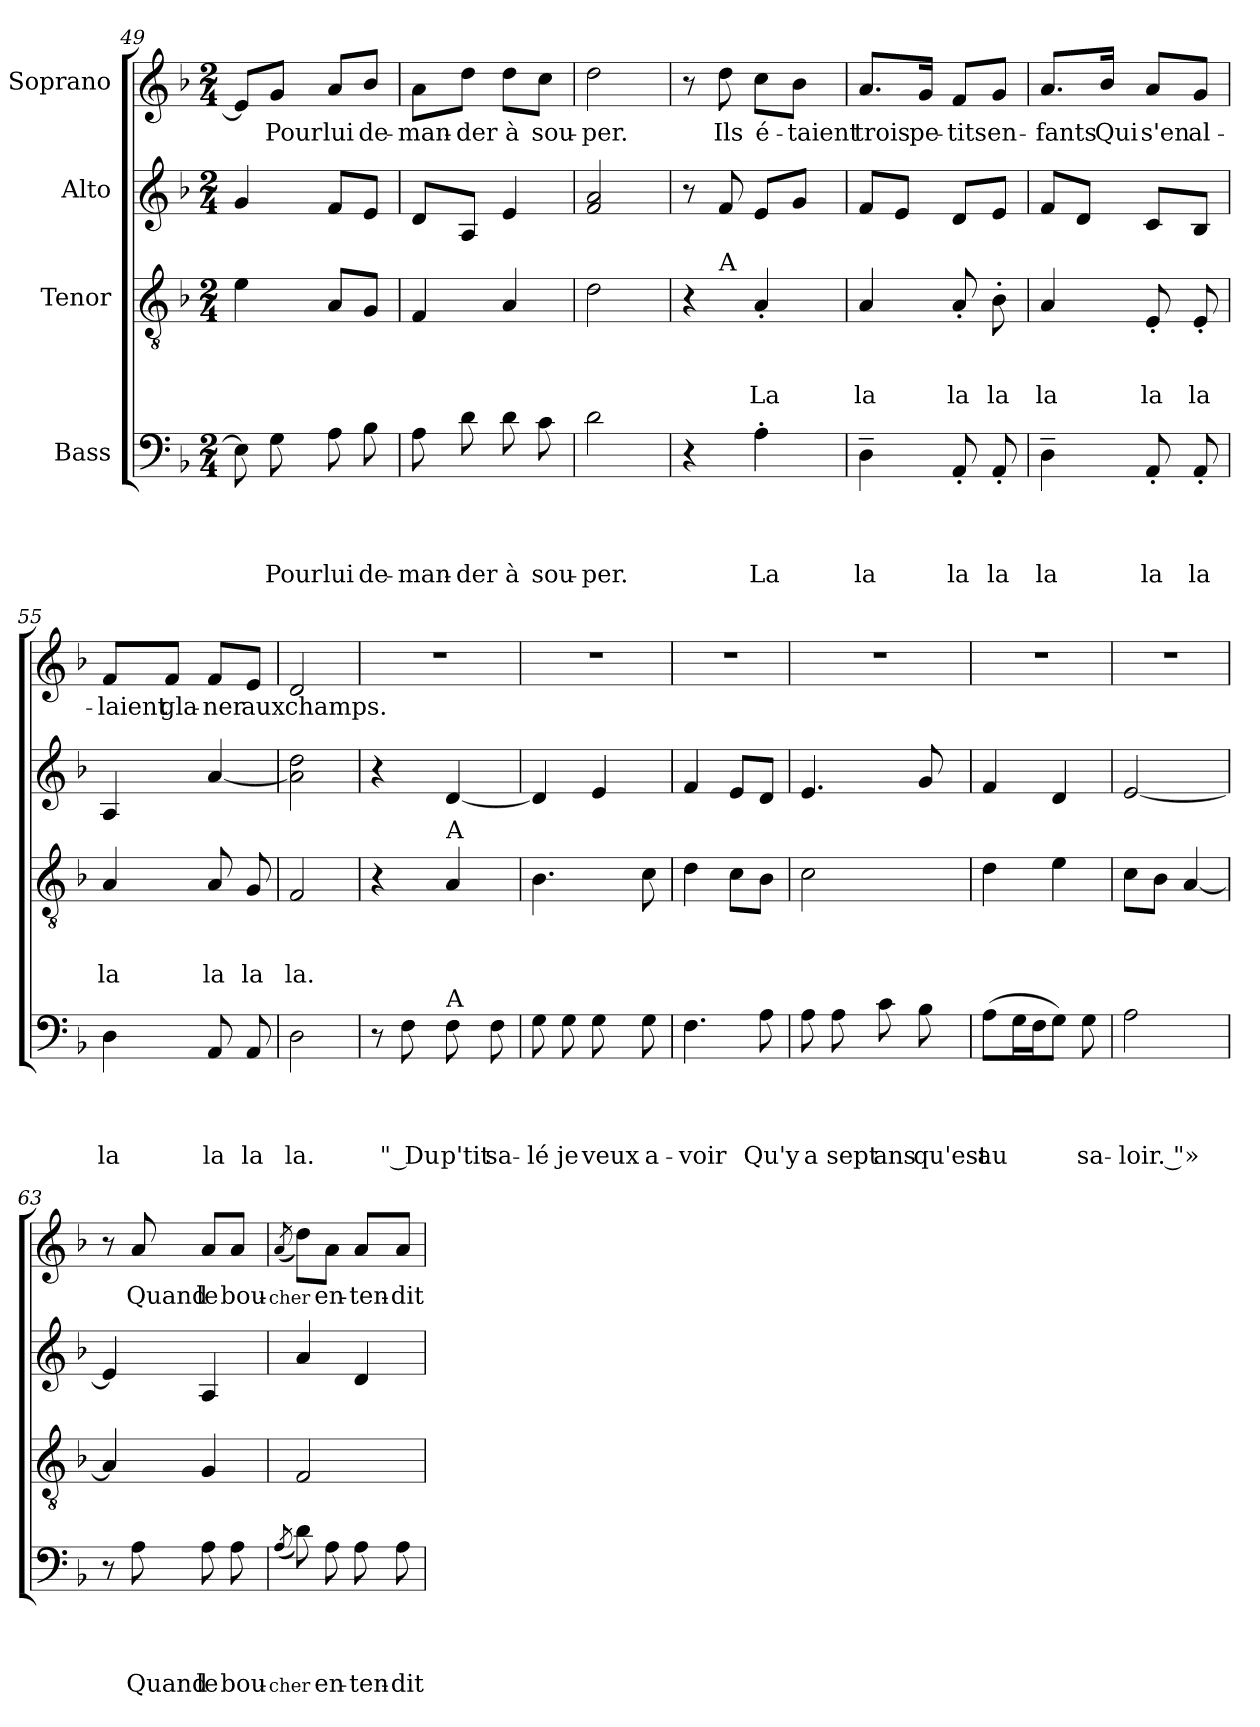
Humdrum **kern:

**kern	**text	**text	**text	**text	**kern	**text	**text	**text	**kern	**kern	**text
*part4	*part4	*part4	*part4	*part4	*part3	*part3	*part3	*part3	*part2	*part1	*part1
*staff4	*staff4	*staff4	*staff4	*staff4	*staff3	*staff3	*staff3	*staff3	*staff2	*staff1	*staff1
*I"Bass	*	*	*	*	*I"Tenor	*	*	*	*I"Alto	*I"Soprano	*
*clefF4	*	*	*	*	*clefGv2	*	*	*	*clefG2	*clefG2	*
*k[b-]	*	*	*	*	*k[b-]	*	*	*	*k[b-]	*k[b-]	*
*F:	*	*	*	*	*F:	*	*	*	*F:	*F:	*
*M2/4	*	*	*	*	*M2/4	*	*	*	*M2/4	*M2/4	*
=49	=49	=49	=49	=49	=49	=49	=49	=49	=49	=49	=49
8E\]	.	.	.	.	4e\	.	.	.	4g/	8e/L]	.
!	!	!	!	!LO:LY:b	!	!	!	!	!	!	!LO:LY:b
8G\	.	.	.	Pour	.	.	.	.	.	8g/J	Pour
!	!	!	!	!LO:LY:b	!	!	!	!	!	!	!LO:LY:b
8A\	.	.	.	lui	8A/L	.	.	.	8f/L	8a/L	lui
!	!	!	!	!LO:LY:b	!	!	!	!	!	!	!LO:LY:b
8B-\	.	.	.	de-	8G/J	.	.	.	8e/J	8b-/J	de-
=50	=50	=50	=50	=50	=50	=50	=50	=50	=50	=50	=50
!	!	!	!	!LO:LY:b	!	!	!	!	!	!	!LO:LY:b
8A\	.	.	.	-man-	4F/	.	.	.	8d/L	8a\L	-man-
!	!	!	!	!LO:LY:b	!	!	!	!	!	!	!LO:LY:b
8d\	.	.	.	-der	.	.	.	.	8A/J	8dd\J	-der
!	!	!	!	!LO:LY:b	!	!	!	!	!	!	!LO:LY:b
8d\	.	.	.	à	4A/	.	.	.	4e/	8dd\L	à
!	!	!	!	!LO:LY:b	!	!	!	!	!	!	!LO:LY:b
8c\	.	.	.	sou-	.	.	.	.	.	8cc\J	sou-
=51	=51	=51	=51	=51	=51	=51	=51	=51	=51	=51	=51
!	!	!	!	!LO:LY:b	!	!	!	!	!	!	!LO:LY:b
2d\	.	.	.	-per.	2d\	.	.	.	2f/ 2a/	2dd\	-per.
!!LO:PB:g=z
=52	=52	=52	=52	=52	=52	=52	=52	=52	=52	=52	=52
*	*	*	*	*	*^	*	*	*	*	*	*
4r	.	.	.	.	4r	8ryy	.	.	.	8r	8r	.
!	!	!	!	!	!	!LO:TX:a:t=A	!	!	!	!	!	!
!	!	!	!	!	!	!	!	!	!	!	!	!LO:LY:b
.	.	.	.	.	.	4.ryy	.	.	.	8f/	8dd\	Ils
!	!	!	!	!LO:LY:b	!	!	!	!	!LO:LY:b	!	!	!LO:LY:b
4A'>\	.	.	.	La	4A'</	.	.	.	La	8e/L	8cc\L	é-
!	!	!	!	!	!	!	!	!	!	!	!	!LO:LY:b
.	.	.	.	.	.	.	.	.	.	8g/J	8b-\J	-taient
=53	=53	=53	=53	=53	=53	=53	=53	=53	=53	=53	=53	=53
!	!	!	!	!LO:LY:b	!	!	!	!	!LO:LY:b	!	!	!LO:LY:b
*	*	*	*	*	*v	*v	*	*	*	*	*	*
4D~>\	.	.	.	la	4A/	.	.	la	8f/L	8.a/L	trois
.	.	.	.	.	.	.	.	.	8e/J	.	.
!	!	!	!	!	!	!	!	!	!	!	!LO:LY:b
.	.	.	.	.	.	.	.	.	.	16g/Jk	pe-
!	!	!	!	!LO:LY:b	!	!	!	!LO:LY:b	!	!	!LO:LY:b:rj
8AA'</	.	.	.	la	8A'</	.	.	la	8d/L	8f/L	-tits
!	!	!	!	!LO:LY:b	!	!	!	!LO:LY:b	!	!	!LO:LY:b
8AA'</	.	.	.	la	8B-'>\	.	.	la	8e/J	8g/J	en-
=54	=54	=54	=54	=54	=54	=54	=54	=54	=54	=54	=54
!	!	!	!	!LO:LY:b	!	!	!	!LO:LY:b	!	!	!LO:LY:b
4D~>\	.	.	.	la	4A/	.	.	la	8f/L	8.a/L	-fants
.	.	.	.	.	.	.	.	.	8d/J	.	.
!	!	!	!	!	!	!	!	!	!	!	!LO:LY:b
.	.	.	.	.	.	.	.	.	.	16b-/Jk	Qui
!	!	!	!	!LO:LY:b	!	!	!	!LO:LY:b	!	!	!LO:LY:b
8AA'</	.	.	.	la	8E'</	.	.	la	8c/L	8a/L	s'en
!	!	!	!	!LO:LY:b	!	!	!	!LO:LY:b	!	!	!LO:LY:b
8AA'</	.	.	.	la	8E'</	.	.	la	8B-/J	8g/J	al-
=55	=55	=55	=55	=55	=55	=55	=55	=55	=55	=55	=55
!	!	!	!	!LO:LY:b	!	!	!	!LO:LY:b	!	!	!LO:LY:b
4D\	.	.	.	la	4A/	.	.	la	4A/	8f/L	-laient
!	!	!	!	!	!	!	!	!	!	!	!LO:LY:b
.	.	.	.	.	.	.	.	.	.	8f/J	gla-
!	!	!	!	!LO:LY:b	!	!	!	!LO:LY:b	!	!	!LO:LY:b
8AA/	.	.	.	la	8A/	.	.	la	[>4a/	8f/L	-ner
!	!	!	!	!LO:LY:b	!	!	!	!LO:LY:b	!	!	!LO:LY:b
8AA/	.	.	.	la	8G/	.	.	la	.	8e/J	aux
=56	=56	=56	=56	=56	=56	=56	=56	=56	=56	=56	=56
!	!	!	!	!LO:LY:b	!	!	!	!LO:LY:b	!	!	!LO:LY:b
2D\	.	.	.	la.	2F/	.	.	la.	2a\] 2dd\	2d/	champs.
!!LO:LB:g=z
=57	=57	=57	=57	=57	=57	=57	=57	=57	=57	=57	=57
!	!	!	!	!	!	!	!	!	!	!LO:N:vis=1	!
8r	.	.	.	.	4r	.	.	.	4r	2r	.
!	!	!	!	!LO:LY:b:rj	!	!	!	!	!	!	!
8F\	.	.	.	" Du	.	.	.	.	.	.	.
!	!	!	!	!	!LO:TX:a:t=A	!	!	!	!	!	!
!LO:TX:a:t=A	!	!	!	!	!	!	!	!	!	!	!
!	!	!	!	!LO:LY:b	!	!	!	!	!	!	!
8F\	.	.	.	p'tit	4A/	.	.	.	[<4d/	.	.
!	!	!	!	!LO:LY:b	!	!	!	!	!	!	!
8F\	.	.	.	sa-	.	.	.	.	.	.	.
=58	=58	=58	=58	=58	=58	=58	=58	=58	=58	=58	=58
!	!	!	!	!LO:LY:b	!	!	!	!	!	!LO:N:vis=1	!
8G\	.	.	.	-lé	4.B-\	.	.	.	4d/]	2r	.
!	!	!	!	!LO:LY:b	!	!	!	!	!	!	!
8G\	.	.	.	je	.	.	.	.	.	.	.
!	!	!	!	!LO:LY:b	!	!	!	!	!	!	!
8G\	.	.	.	veux	.	.	.	.	4e/	.	.
!	!	!	!	!LO:LY:b	!	!	!	!	!	!	!
8G\	.	.	.	a-	8c\	.	.	.	.	.	.
=59	=59	=59	=59	=59	=59	=59	=59	=59	=59	=59	=59
!	!	!	!	!LO:LY:b	!	!	!	!	!	!LO:N:vis=1	!
4.F\	.	.	.	-voir	4d\	.	.	.	4f/	2r	.
.	.	.	.	.	8c\L	.	.	.	8e/L	.	.
!	!	!	!	!LO:LY:b	!	!	!	!	!	!	!
8A\	.	.	.	Qu'y	8B-\J	.	.	.	8d/J	.	.
=60	=60	=60	=60	=60	=60	=60	=60	=60	=60	=60	=60
!	!	!	!	!LO:LY:b	!	!	!	!	!	!LO:N:vis=1	!
8A\	.	.	.	a	2c\	.	.	.	4.e/	2r	.
!	!	!	!	!LO:LY:b	!	!	!	!	!	!	!
8A\	.	.	.	sept	.	.	.	.	.	.	.
!	!	!	!	!LO:LY:b	!	!	!	!	!	!	!
8c\	.	.	.	ans	.	.	.	.	.	.	.
!	!	!	!	!LO:LY:b	!	!	!	!	!	!	!
8B-\	.	.	.	qu'est	.	.	.	.	8g/	.	.
=61	=61	=61	=61	=61	=61	=61	=61	=61	=61	=61	=61
!	!	!	!	!LO:LY:b	!	!	!	!	!	!LO:N:vis=1	!
(>8A\L	.	.	.	au	4d\	.	.	.	4f/	2r	.
16G\L	.	.	.	.	.	.	.	.	.	.	.
16F\J	.	.	.	.	.	.	.	.	.	.	.
8G\J)	.	.	.	.	4e\	.	.	.	4d/	.	.
!	!	!	!	!LO:LY:b	!	!	!	!	!	!	!
8G\	.	.	.	sa-	.	.	.	.	.	.	.
=62	=62	=62	=62	=62	=62	=62	=62	=62	=62	=62	=62
!	!	!	!	!LO:LY:b	!	!	!	!	!	!LO:N:vis=1	!
2A\	.	.	.	-loir. "»	8c\L	.	.	.	[<2e/	2r	.
.	.	.	.	.	8B-\J	.	.	.	.	.	.
.	.	.	.	.	[<4A/	.	.	.	.	.	.
!!LO:LB:g=z
=63	=63	=63	=63	=63	=63	=63	=63	=63	=63	=63	=63
8r	.	.	.	.	4A/]	.	.	.	4e/]	8r	.
!	!	!	!	!LO:LY:b	!	!	!	!	!	!	!LO:LY:b
8A\	.	.	.	Quand	.	.	.	.	.	8a/	Quand
!	!	!	!	!LO:LY:b	!	!	!	!	!	!	!LO:LY:b
8A\	.	.	.	le	4G/	.	.	.	4A/	8a/L	le
!	!	!	!	!LO:LY:b	!	!	!	!	!	!	!LO:LY:b
8A\	.	.	.	bou-	.	.	.	.	.	8a/J	bou-
=64	=64	=64	=64	=64	=64	=64	=64	=64	=64	=64	=64
!	!	!	!	!LO:LY:b	!	!	!	!	!	!	!LO:LY:b
(<8qA/	.	.	.	-cher	.	.	.	.	.	(<8qa/	-cher
8d\)	.	.	.	.	2F/	.	.	.	4a/	8dd\L)	.
!	!	!	!	!LO:LY:b	!	!	!	!	!	!	!LO:LY:b
8A\	.	.	.	en-	.	.	.	.	.	8a\J	en-
!	!	!	!	!LO:LY:b	!	!	!	!	!	!	!LO:LY:b
8A\	.	.	.	-ten-	.	.	.	.	4d/	8a/L	-ten-
!	!	!	!	!LO:LY:b	!	!	!	!	!	!	!LO:LY:b
8A\	.	.	.	-dit	.	.	.	.	.	8a/J	-dit
=	=	=	=	=	=	=	=	=	=	=	=
*-	*-	*-	*-	*-	*-	*-	*-	*-	*-	*-	*-
